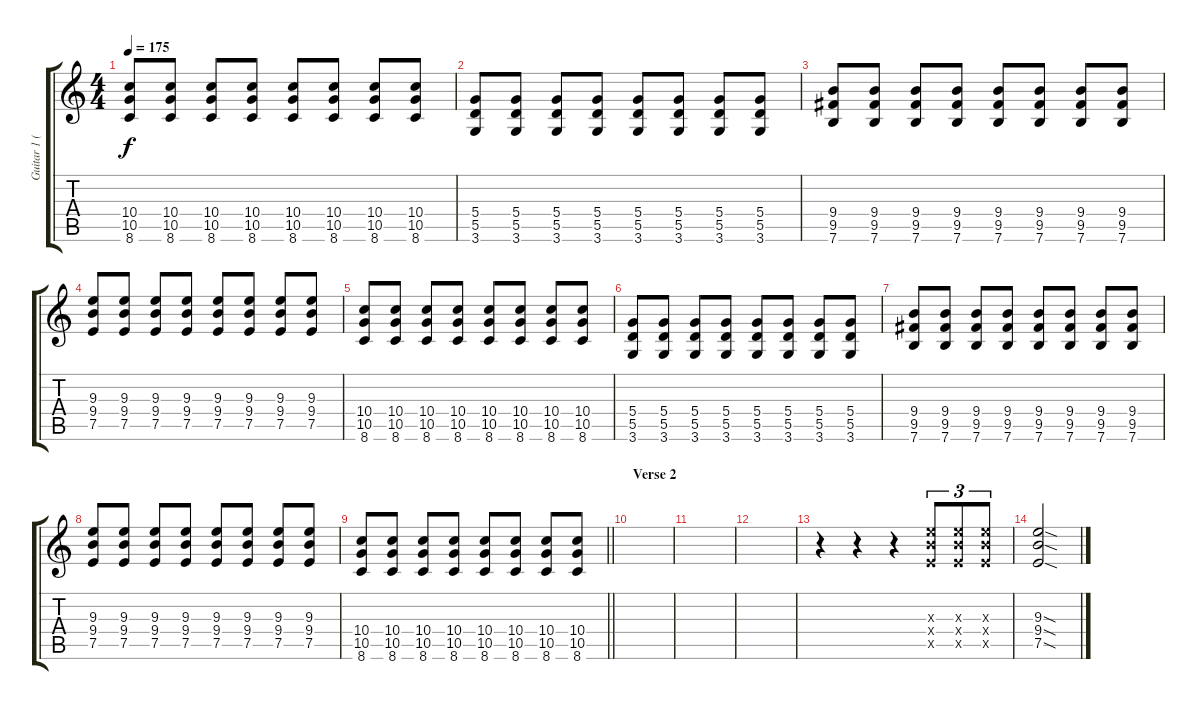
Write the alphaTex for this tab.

\track ("Guitar 1 (Deryck)" "Guitar 1 (") {instrument distortionguitar}
\staff {score tabs}
\tuning (E4 B3 G3 D3 A2 E2) {hide}
\ts (4 4)
\tempo 175
\clef g2
\ks c
(10.4 10.5 8.6).8{dy f} (10.4 10.5 8.6).8 (10.4 10.5 8.6).8 (10.4 10.5 8.6).8 (10.4 10.5 8.6).8 (10.4 10.5 8.6).8 (10.4 10.5 8.6).8 (10.4 10.5 8.6).8 |
(5.4 5.5 3.6).8 (5.4 5.5 3.6).8 (5.4 5.5 3.6).8 (5.4 5.5 3.6).8 (5.4 5.5 3.6).8 (5.4 5.5 3.6).8 (5.4 5.5 3.6).8 (5.4 5.5 3.6).8 |
(9.4 9.5 7.6).8 (9.4 9.5 7.6).8 (9.4 9.5 7.6).8 (9.4 9.5 7.6).8 (9.4 9.5 7.6).8 (9.4 9.5 7.6).8 (9.4 9.5 7.6).8 (9.4 9.5 7.6).8 |
(9.3 9.4 7.5).8 (9.3 9.4 7.5).8 (9.3 9.4 7.5).8 (9.3 9.4 7.5).8 (9.3 9.4 7.5).8 (9.3 9.4 7.5).8 (9.3 9.4 7.5).8 (9.3 9.4 7.5).8 |
(10.4 10.5 8.6).8 (10.4 10.5 8.6).8 (10.4 10.5 8.6).8 (10.4 10.5 8.6).8 (10.4 10.5 8.6).8 (10.4 10.5 8.6).8 (10.4 10.5 8.6).8 (10.4 10.5 8.6).8 |
(5.4 5.5 3.6).8 (5.4 5.5 3.6).8 (5.4 5.5 3.6).8 (5.4 5.5 3.6).8 (5.4 5.5 3.6).8 (5.4 5.5 3.6).8 (5.4 5.5 3.6).8 (5.4 5.5 3.6).8 |
(9.4 9.5 7.6).8 (9.4 9.5 7.6).8 (9.4 9.5 7.6).8 (9.4 9.5 7.6).8 (9.4 9.5 7.6).8 (9.4 9.5 7.6).8 (9.4 9.5 7.6).8 (9.4 9.5 7.6).8 |
(9.3 9.4 7.5).8 (9.3 9.4 7.5).8 (9.3 9.4 7.5).8 (9.3 9.4 7.5).8 (9.3 9.4 7.5).8 (9.3 9.4 7.5).8 (9.3 9.4 7.5).8 (9.3 9.4 7.5).8 |
\barLineRight lightlight
(10.4 10.5 8.6).8 (10.4 10.5 8.6).8 (10.4 10.5 8.6).8 (10.4 10.5 8.6).8 (10.4 10.5 8.6).8 (10.4 10.5 8.6).8 (10.4 10.5 8.6).8 (10.4 10.5 8.6).8 |
\section ("" "Verse 2")
|
|
|
r.4 r.4 r.4 (9.3{x} 9.4{x} 7.5{x}).8{tu (3 2)} (9.3{x} 9.4{x} 7.5{x}).8{tu (3 2)} (9.3{x} 9.4{x} 7.5{x}).8{tu (3 2)} |
(9.3{sod} 9.4{sod} 7.5{sod}).2
